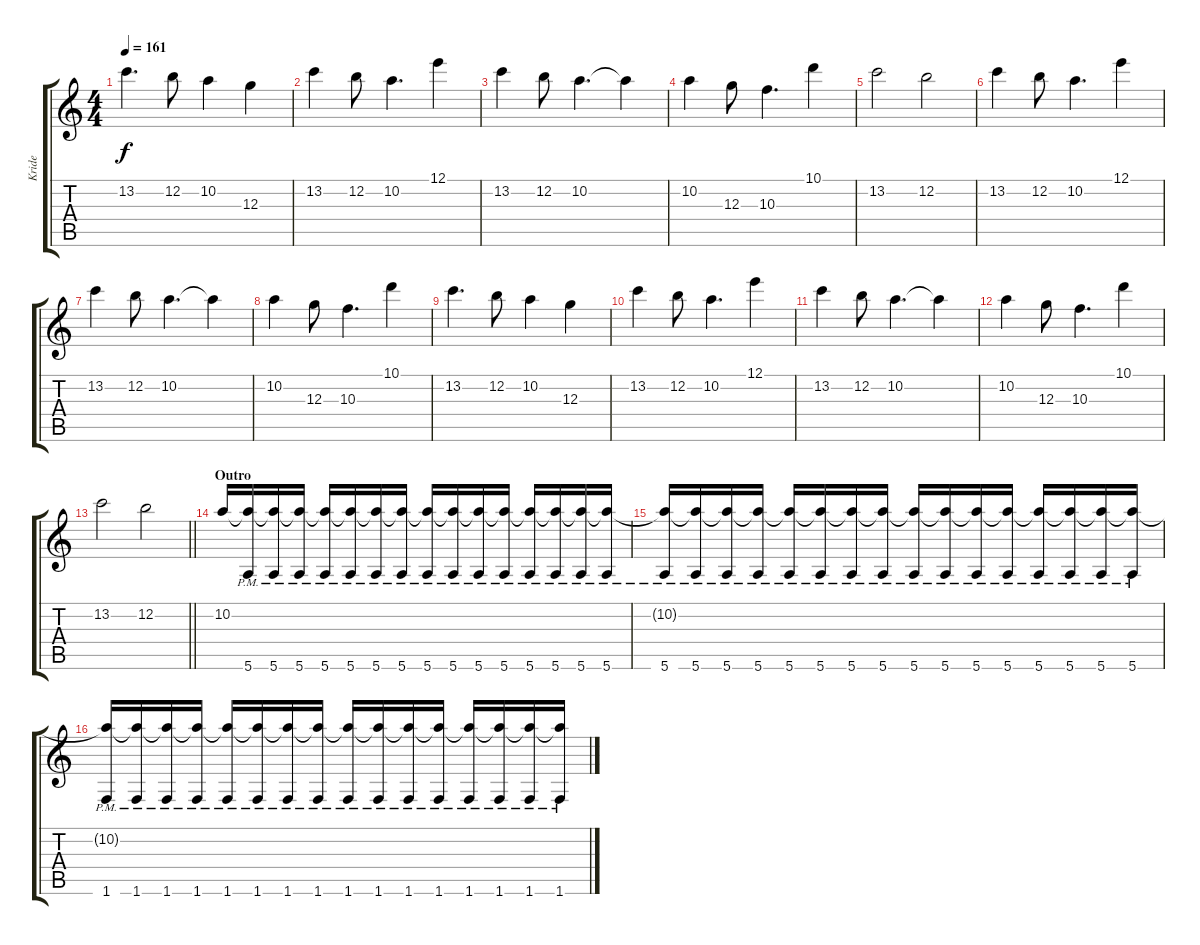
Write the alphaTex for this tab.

\track ("Kride" "Kride") {instrument distortionguitar}
\staff {score tabs}
\tuning (E4 B3 G3 D3 A2 E2) {hide}
\ts (4 4)
\tempo 161
\clef g2
\ks c
13.2.4{d dy f} 12.2.8 10.2.4 12.3.4 |
13.2.4 12.2.8 10.2.4{d} 12.1.4 |
13.2.4 12.2.8 10.2.4{d} 10.2{t}.4 |
10.2.4 12.3.8 10.3.4{d} 10.1.4 |
13.2.2 12.2.2 |
13.2.4{volume 11} 12.2.8 10.2.4{d} 12.1.4 |
13.2.4 12.2.8 10.2.4{d} 10.2{t}.4 |
10.2.4 12.3.8 10.3.4{d} 10.1.4 |
13.2.4{d} 12.2.8 10.2.4 12.3.4 |
13.2.4 12.2.8 10.2.4{d} 12.1.4 |
13.2.4 12.2.8 10.2.4{d} 10.2{t}.4 |
10.2.4 12.3.8 10.3.4{d} 10.1.4 |
\barLineRight lightlight
13.2.2 12.2.2 |
\section ("" "Outro")
10.2.16 (10.2{t} 5.6{pm}).16 (10.2{t} 5.6{pm}).16 (10.2{t} 5.6{pm}).16 (10.2{t} 5.6{pm}).16 (10.2{t} 5.6{pm}).16 (10.2{t} 5.6{pm}).16 (10.2{t} 5.6{pm}).16 (10.2{t} 5.6{pm}).16 (10.2{t} 5.6{pm}).16 (10.2{t} 5.6{pm}).16 (10.2{t} 5.6{pm}).16 (10.2{t} 5.6{pm}).16 (10.2{t} 5.6{pm}).16 (10.2{t} 5.6{pm}).16 (10.2{t} 5.6{pm}).16 |
(10.2{t} 5.6{pm}).16 (10.2{t} 5.6{pm}).16 (10.2{t} 5.6{pm}).16 (10.2{t} 5.6{pm}).16 (10.2{t} 5.6{pm}).16 (10.2{t} 5.6{pm}).16 (10.2{t} 5.6{pm}).16 (10.2{t} 5.6{pm}).16 (10.2{t} 5.6{pm}).16 (10.2{t} 5.6{pm}).16 (10.2{t} 5.6{pm}).16 (10.2{t} 5.6{pm}).16 (10.2{t} 5.6{pm}).16 (10.2{t} 5.6{pm}).16 (10.2{t} 5.6{pm}).16 (10.2{t} 5.6{pm}).16 |
(10.2{t} 1.6{pm}).16 (10.2{t} 1.6{pm}).16 (10.2{t} 1.6{pm}).16 (10.2{t} 1.6{pm}).16 (10.2{t} 1.6{pm}).16 (10.2{t} 1.6{pm}).16 (10.2{t} 1.6{pm}).16 (10.2{t} 1.6{pm}).16 (10.2{t} 1.6{pm}).16 (10.2{t} 1.6{pm}).16 (10.2{t} 1.6{pm}).16 (10.2{t} 1.6{pm}).16 (10.2{t} 1.6{pm}).16 (10.2{t} 1.6{pm}).16 (10.2{t} 1.6{pm}).16 (10.2{t} 1.6{pm}).16
